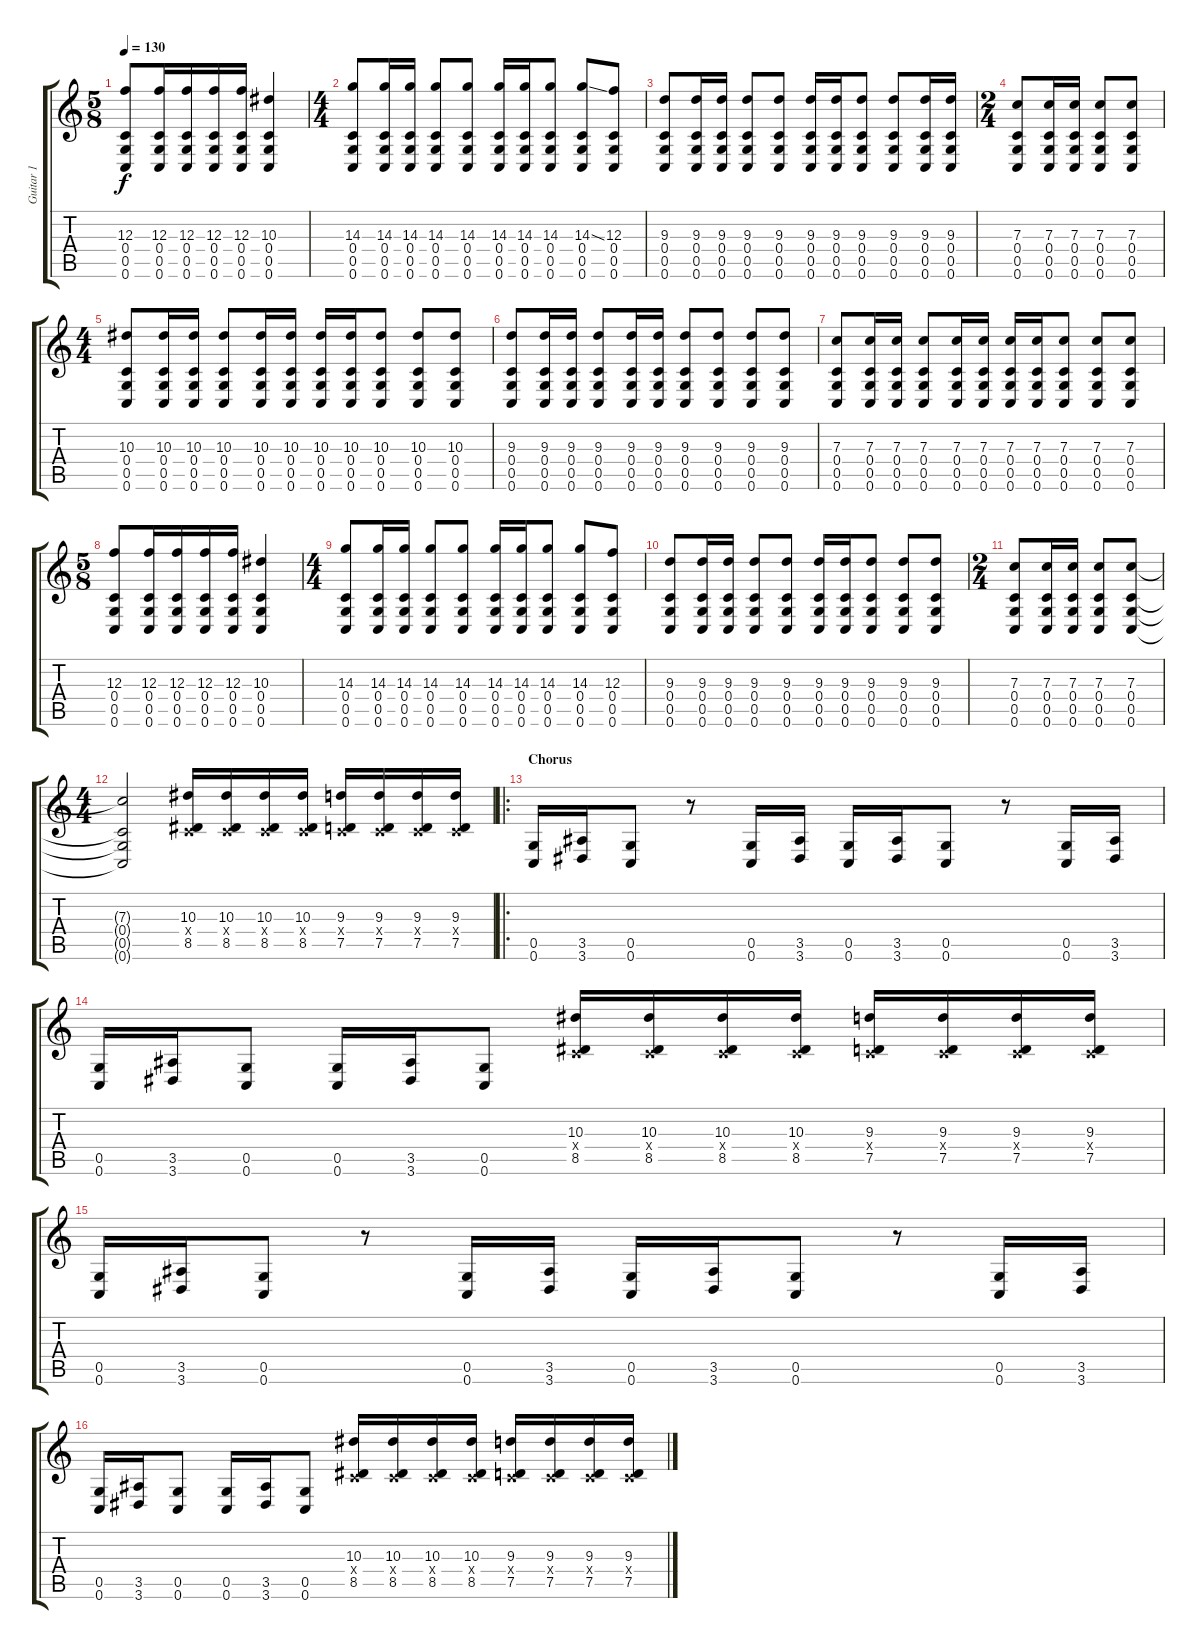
\track ("Guitar 1" "Guitar 1") {instrument distortionguitar}
\staff {score tabs}
\tuning (D4 A3 F3 C3 G2 C2) {hide}
\ts (5 8)
\tempo 130
\clef g2
\ks c
(12.3 0.4 0.5 0.6).8{dy f} (12.3 0.4 0.5 0.6).16 (12.3 0.4 0.5 0.6).16 (12.3 0.4 0.5 0.6).16 (12.3 0.4 0.5 0.6).16 (10.3 0.4 0.5 0.6).4 |
\ts (4 4)
(14.3 0.4 0.5 0.6).8 (14.3 0.4 0.5 0.6).16 (14.3 0.4 0.5 0.6).16 (14.3 0.4 0.5 0.6).8 (14.3 0.4 0.5 0.6).8 (14.3 0.4 0.5 0.6).16 (14.3 0.4 0.5 0.6).16 (14.3 0.4 0.5 0.6).8 (14.3{ss} 0.4 0.5 0.6).8 (12.3 0.4 0.5 0.6).8 |
(9.3 0.4 0.5 0.6).8 (9.3 0.4 0.5 0.6).16 (9.3 0.4 0.5 0.6).16 (9.3 0.4 0.5 0.6).8 (9.3 0.4 0.5 0.6).8 (9.3 0.4 0.5 0.6).16 (9.3 0.4 0.5 0.6).16 (9.3 0.4 0.5 0.6).8 (9.3 0.4 0.5 0.6).8 (9.3 0.4 0.5 0.6).16 (9.3 0.4 0.5 0.6).16 |
\ts (2 4)
(7.3 0.4 0.5 0.6).8 (7.3 0.4 0.5 0.6).16 (7.3 0.4 0.5 0.6).16 (7.3 0.4 0.5 0.6).8 (7.3 0.4 0.5 0.6).8 |
\ts (4 4)
(10.3 0.4 0.5 0.6).8 (10.3 0.4 0.5 0.6).16 (10.3 0.4 0.5 0.6).16 (10.3 0.4 0.5 0.6).8 (10.3 0.4 0.5 0.6).16 (10.3 0.4 0.5 0.6).16 (10.3 0.4 0.5 0.6).16 (10.3 0.4 0.5 0.6).16 (10.3 0.4 0.5 0.6).8 (10.3 0.4 0.5 0.6).8 (10.3 0.4 0.5 0.6).8 |
(9.3 0.4 0.5 0.6).8 (9.3 0.4 0.5 0.6).16 (9.3 0.4 0.5 0.6).16 (9.3 0.4 0.5 0.6).8 (9.3 0.4 0.5 0.6).16 (9.3 0.4 0.5 0.6).16 (9.3 0.4 0.5 0.6).8 (9.3 0.4 0.5 0.6).8 (9.3 0.4 0.5 0.6).8 (9.3 0.4 0.5 0.6).8 |
(7.3 0.4 0.5 0.6).8 (7.3 0.4 0.5 0.6).16 (7.3 0.4 0.5 0.6).16 (7.3 0.4 0.5 0.6).8 (7.3 0.4 0.5 0.6).16 (7.3 0.4 0.5 0.6).16 (7.3 0.4 0.5 0.6).16 (7.3 0.4 0.5 0.6).16 (7.3 0.4 0.5 0.6).8 (7.3 0.4 0.5 0.6).8 (7.3 0.4 0.5 0.6).8 |
\ts (5 8)
(12.3 0.4 0.5 0.6).8 (12.3 0.4 0.5 0.6).16 (12.3 0.4 0.5 0.6).16 (12.3 0.4 0.5 0.6).16 (12.3 0.4 0.5 0.6).16 (10.3 0.4 0.5 0.6).4 |
\ts (4 4)
(14.3 0.4 0.5 0.6).8 (14.3 0.4 0.5 0.6).16 (14.3 0.4 0.5 0.6).16 (14.3 0.4 0.5 0.6).8 (14.3 0.4 0.5 0.6).8 (14.3 0.4 0.5 0.6).16 (14.3 0.4 0.5 0.6).16 (14.3 0.4 0.5 0.6).8 (14.3 0.4 0.5 0.6).8 (12.3 0.4 0.5 0.6).8 |
(9.3 0.4 0.5 0.6).8 (9.3 0.4 0.5 0.6).16 (9.3 0.4 0.5 0.6).16 (9.3 0.4 0.5 0.6).8 (9.3 0.4 0.5 0.6).8 (9.3 0.4 0.5 0.6).16 (9.3 0.4 0.5 0.6).16 (9.3 0.4 0.5 0.6).8 (9.3 0.4 0.5 0.6).8 (9.3 0.4 0.5 0.6).8 |
\ts (2 4)
(7.3 0.4 0.5 0.6).8 (7.3 0.4 0.5 0.6).16 (7.3 0.4 0.5 0.6).16 (7.3 0.4 0.5 0.6).8 (7.3 0.4 0.5 0.6).8 |
\ts (4 4)
(7.3{t} 0.4{t} 0.5{t} 0.6{t}).2 (10.3 0.4{x} 8.5).16 (10.3 0.4{x} 8.5).16 (10.3 0.4{x} 8.5).16 (10.3 0.4{x} 8.5).16 (9.3 0.4{x} 7.5).16 (9.3 0.4{x} 7.5).16 (9.3 0.4{x} 7.5).16 (9.3 0.4{x} 7.5).16 |
\ro
\section ("" "Chorus")
(0.5 0.6).16 (3.5 3.6).16 (0.5 0.6).8 r.8 (0.5 0.6).16 (3.5 3.6).16 (0.5 0.6).16 (3.5 3.6).16 (0.5 0.6).8 r.8 (0.5 0.6).16 (3.5 3.6).16 |
(0.5 0.6).16 (3.5 3.6).16 (0.5 0.6).8 (0.5 0.6).16 (3.5 3.6).16 (0.5 0.6).8 (10.3 0.4{x} 8.5).16 (10.3 0.4{x} 8.5).16 (10.3 0.4{x} 8.5).16 (10.3 0.4{x} 8.5).16 (9.3 0.4{x} 7.5).16 (9.3 0.4{x} 7.5).16 (9.3 0.4{x} 7.5).16 (9.3 0.4{x} 7.5).16 |
(0.5 0.6).16 (3.5 3.6).16 (0.5 0.6).8 r.8 (0.5 0.6).16 (3.5 3.6).16 (0.5 0.6).16 (3.5 3.6).16 (0.5 0.6).8 r.8 (0.5 0.6).16 (3.5 3.6).16 |
(0.5 0.6).16 (3.5 3.6).16 (0.5 0.6).8 (0.5 0.6).16 (3.5 3.6).16 (0.5 0.6).8 (10.3 0.4{x} 8.5).16 (10.3 0.4{x} 8.5).16 (10.3 0.4{x} 8.5).16 (10.3 0.4{x} 8.5).16 (9.3 0.4{x} 7.5).16 (9.3 0.4{x} 7.5).16 (9.3 0.4{x} 7.5).16 (9.3 0.4{x} 7.5).16
